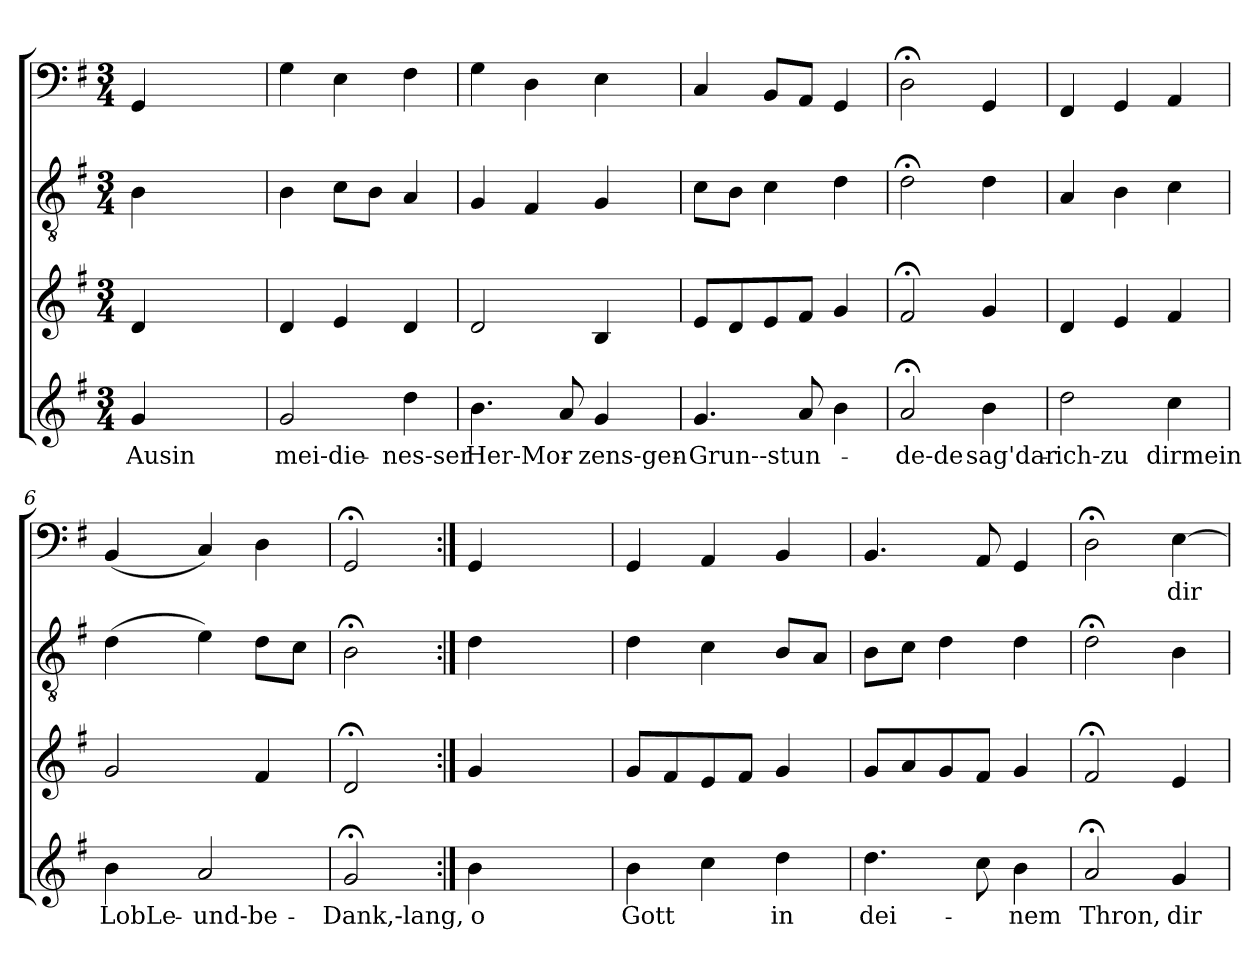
**kern	**text	**kern	**kern	**kern	**text
*part4	*part4	*part3	*part2	*part1	*part1
*staff4	*staff4	*staff3	*staff2	*staff1	*staff1
*clefG2	*	*clefG2	*clefGv2	*clefF4	*
*k[f#]	*	*k[f#]	*k[f#]	*k[f#]	*
*G:	*	*G:	*G:	*G:	*
*M3/4	*	*M3/4	*M3/4	*M3/4	*
=	=	=	=	=	=
4g/	Ausin	4d/	4B\	4GG/	.
2ryy	.	2ryy	2ryy	2ryy	.
=1	=1	=1	=1	=1	=1
2g/	mei-die-	4d/	4B\	4G\	.
.	.	4e/	8c\L	4E\	.
.	.	.	8B\J	.	.
4dd\	-nes-ser	4d/	4A/	4F#\	.
=2	=2	=2	=2	=2	=2
4.b\	Her-Mor-	2d/	4G/	4G\	.
.	.	.	4F#/	4D\	.
8a/	.	.	.	.	.
4g/	-zens-gen-	4B/	4G/	4E\	.
=3	=3	=3	=3	=3	=3
4.g/	Grun--stun-	8e/L	8c\L	4C/	.
.	.	8d/	8B\J	.	.
.	.	8e/	4c\	8BB/L	.
8a/	.	8f#/J	.	8AA/J	.
4b\	.	4g/	4d\	4GG/	.
=4	=4	=4	=4	=4	=4
2a;</	-de-de	2f#;</	2d;<\	2D;<\	.
4b\	sag'dar-	4g/	4d\	4GG/	.
=5	=5	=5	=5	=5	=5
2dd\	ich-zu	4d/	4A/	4FF#/	.
.	.	4e/	4B\	4GG/	.
4cc\	dirmein	4f#/	4c\	4AA/	.
=6	=6	=6	=6	=6	=6
4b\	LobLe-	2g/	(4d\	(4BB/	.
2a/	und-be-	.	4e\)	4C/)	.
.	.	4f#/	8d\L	4D\	.
.	.	.	8c\J	.	.
=7	=7	=7	=7	=7	=7
2g;</	Dank,-lang,	2d;</	2B;<\	2GG;</	.
=:|!	=:|!	=:|!	=:|!	=:|!	=:|!
4b\	o	4g/	4d\	4GG/	.
2ryy	.	2ryy	2ryy	2ryy	.
=8	=8	=8	=8	=8	=8
4b\	Gott	8g/L	4d\	4GG/	.
.	.	8f#/	.	.	.
4cc\	.	8e/	4c\	4AA/	.
.	.	8f#/J	.	.	.
4dd\	in	4g/	8B/L	4BB/	.
.	.	.	8A/J	.	.
=9	=9	=9	=9	=9	=9
4.dd\	dei-	8g/L	8B\L	4.BB/	.
.	.	8a/	8c\J	.	.
.	.	8g/	4d\	.	.
8cc\	.	8f#/J	.	8AA/	.
4b\	-nem	4g/	4d\	4GG/	.
=10	=10	=10	=10	=10	=10
2a;</	Thron,	2f#;</	2d;<\	2D;<\	.
4g/	dir	4e/	4B\	[4E\	dir
=	=	=	=	=	=
*-	*-	*-	*-	*-	*-
